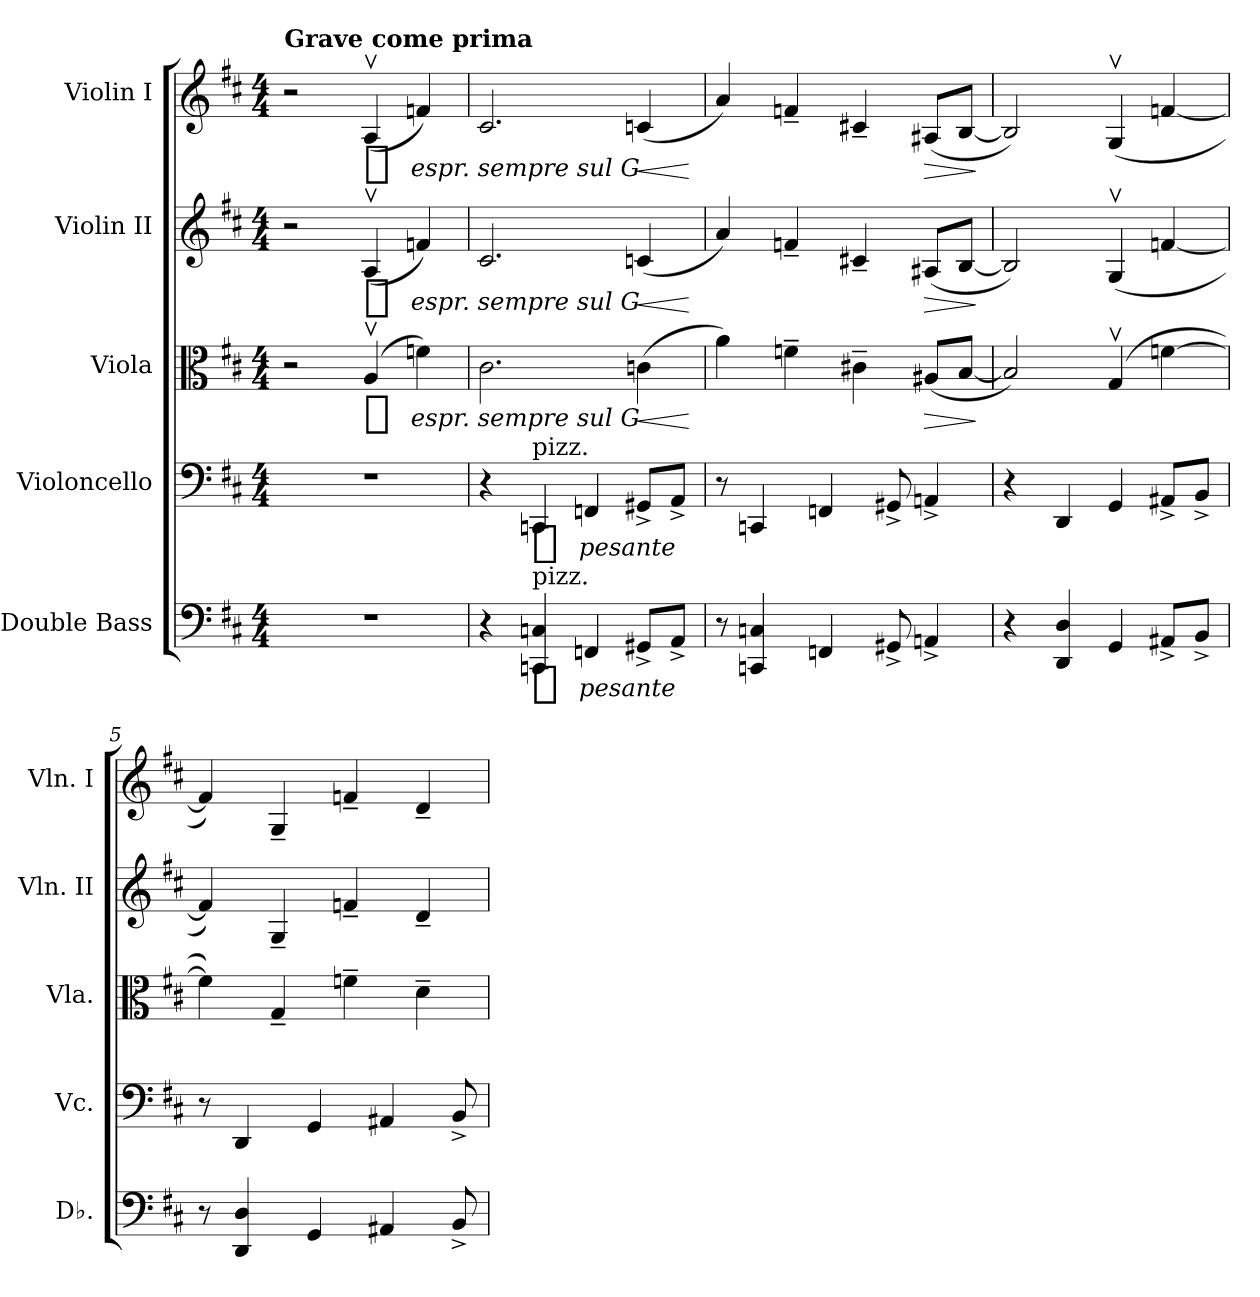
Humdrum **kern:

**kern	**dynam	**kern	**dynam	**kern	**dynam	**kern	**dynam	**kern	**dynam
*part5	*part5	*part4	*part4	*part3	*part3	*part2	*part2	*part1	*part1
*staff5	*staff5	*staff4	*staff4	*staff3	*staff3	*staff2	*staff2	*staff1	*staff1
*I"Double Bass	*	*I"Violoncello	*	*I"Viola	*	*I"Violin II	*	*I"Violin I	*
*I'Db.	*	*I'Vc.	*	*I'Vla.	*	*I'Vln. II	*	*I'Vln. I	*
*clefF4	*	*clefF4	*	*clefC3	*	*clefG2	*	*clefG2	*
*ITrd7c12	*	*	*	*	*	*	*	*	*
*k[f#c#]	*	*k[f#c#]	*	*k[f#c#]	*	*k[f#c#]	*	*k[f#c#]	*
*D:	*	*D:	*	*D:	*	*D:	*	*D:	*
*M4/4	*	*M4/4	*	*M4/4	*	*M4/4	*	*M4/4	*
=1	=1	=1	=1	=1	=1	=1	=1	=1	=1
!	!	!	!	!	!	!	!	!LO:TX:a:B:t=Grave come prima	!
1r	.	1r	.	2r	.	2r	.	2r	.
!	!	!	!	!	!LO:DY:t=%s espr. sempre sul G	!	!LO:DY:t=%s espr. sempre sul G	!	!LO:DY:t=%s espr. sempre sul G
.	.	.	.	(4Av	ff	(4Av	ff	(4Av	ff
.	.	.	.	4fn)	.	4fn)	.	4fn)	.
=2	=2	=2	=2	=2	=2	=2	=2	=2	=2
4r	.	4r	.	2.c#i	.	2.c#i	.	2.c#i	.
!	!	!LO:TX:a:t=pizz.	!	!	!	!	!	!	!
!LO:TX:a:t=pizz.	!	!	!	!	!	!	!	!	!
!	!LO:DY:t=%s pesante	!	!LO:DY:t=%s pesante	!	!	!	!	!	!
4CCCn 4CCn	fff	4CCn	fff	.	.	.	.	.	.
4FFFn	.	4FFn	.	.	.	.	.	.	.
!	!	!	!	!	!LO:HP:b	!	!LO:HP:b	!	!LO:HP:b
8GGG#X^L	.	8GG#X^L	.	(4cn	<	(4cn	<	(4cn	<
8AAA^J	.	8AA^J	.	.	.	.	.	.	.
.	.	.	.	.	[	.	[	.	[
=3	=3	=3	=3	=3	=3	=3	=3	=3	=3
8r	.	8r	.	4a)	.	4a)	.	4a)	.
4CCCn 4CCn	.	4CCn	.	.	.	.	.	.	.
.	.	.	.	4fn~	.	4fn~	.	4fn~	.
4FFFn	.	4FFn	.	.	.	.	.	.	.
.	.	.	.	4c#X~	.	4c#X~	.	4c#X~	.
8GGG#X^	.	8GG#X^	.	.	.	.	.	.	.
!	!	!	!	!	!LO:HP:b	!	!LO:HP:b	!	!LO:HP:b
4AAAni^	.	4AAni^	.	(8A#XL	>	(8A#XL	>	(8A#XL	>
.	.	.	.	[8BJ	.	[8BJ	.	[8BJ	.
.	.	.	.	.	]	.	]	.	]
=4	=4	=4	=4	=4	=4	=4	=4	=4	=4
4r	.	4r	.	2B])	.	2B])	.	2B])	.
4DDD 4DD	.	4DD	.	.	.	.	.	.	.
4GGG	.	4GG	.	(4Gv	.	(4Gv	.	(4Gv	.
8AAA#X^L	.	8AA#X^L	.	[4fn	.	[4fn	.	[4fn	.
8BBB^J	.	8BB^J	.	.	.	.	.	.	.
=5	=5	=5	=5	=5	=5	=5	=5	=5	=5
8r	.	8r	.	4f])	.	4f])	.	4f])	.
4DDD 4DD	.	4DD	.	.	.	.	.	.	.
.	.	.	.	4G~	.	4G~	.	4G~	.
4GGG	.	4GG	.	.	.	.	.	.	.
.	.	.	.	4fn~	.	4fn~	.	4fn~	.
4AAA#X	.	4AA#X	.	.	.	.	.	.	.
.	.	.	.	4d~	.	4d~	.	4d~	.
8BBB^	.	8BB^	.	.	.	.	.	.	.
=	=	=	=	=	=	=	=	=	=
*-	*-	*-	*-	*-	*-	*-	*-	*-	*-
